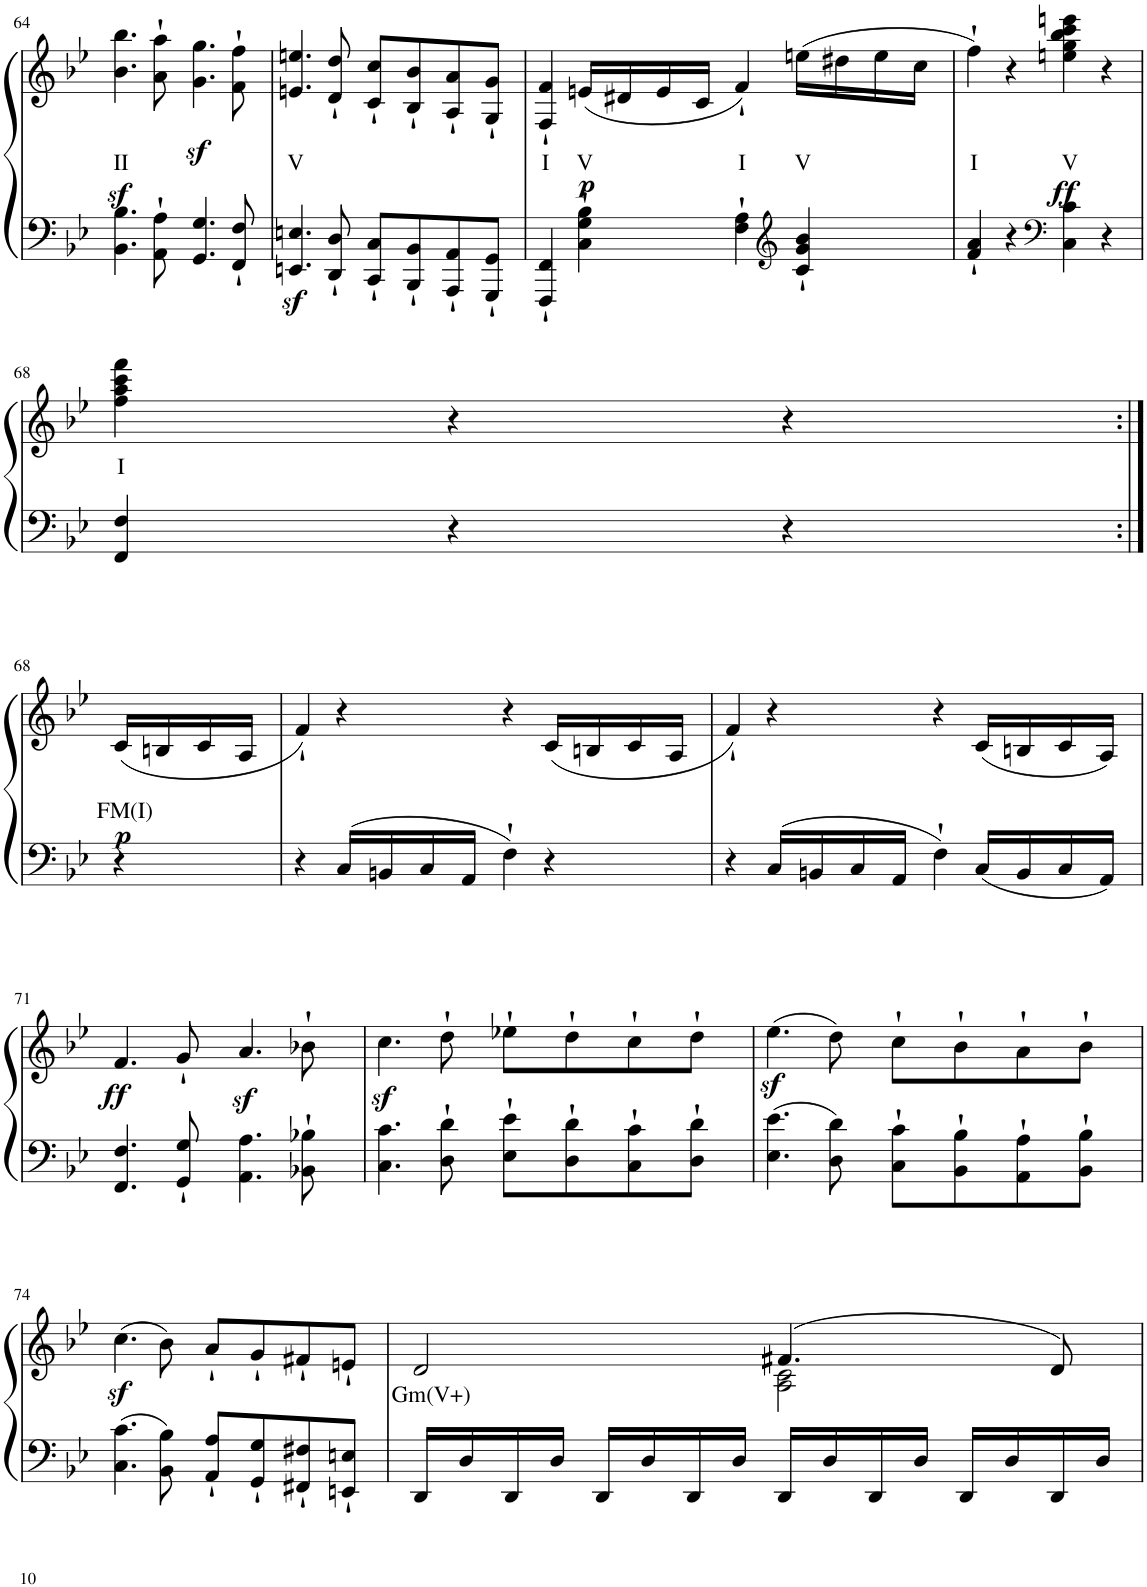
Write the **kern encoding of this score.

**kern	**kern	**text	**dynam
*part1	*part1	*part1	*part1
*staff2	*staff1	*staff1	*staff1/2
*I"Piano	*	*	*
*I'Pno	*	*	*
!!LO:PB:g=z
*clefF4	*clefG2	*	*
*k[b-e-]	*k[b-e-]	*	*
*M4/4	*M4/4	*	*
*met(c)	*met(c)	*	*
=64	=64	=64	=64
!	!	!LO:LY:b	!
4.BB-\ 4.B-\	4.b-\z< 4.bb-\z<	II	.
8AA\'` 8A\'`	8a\'` 8aa\'`	.	.
4.GG/ 4.G/	4.g\z< 4.gg\z<	.	.
8FF/'` 8F/'`	8f\'` 8ff\'`	.	.
=65	=65	=65	=65
!	!	!LO:LY:b	!
4.EEn/z< 4.En/z<	4.en/ 4.een/	V	.
8DD/'` 8D/'`	8d/'` 8dd/'`	.	.
8CC/'` 8C/'`L	8c/'` 8cc/'`L	.	.
8BBB-/'` 8BB-/'`	8B-/'` 8b-/'`	.	.
8AAA/'` 8AA/'`	8A/'` 8a/'`	.	.
8GGG/'` 8GG/'`J	8G/'` 8g/'`J	.	.
=66	=66	=66	=66
!	!	!LO:LY:b	!
4FFF/'` 4FF/'`	4F/'` 4f/'`	I	.
!	!	!LO:LY:b	!LO:DY:b
4C\'` 4G\'` 4B-\'`	(16en/LL	V	p
.	16d#X/	.	.
.	16e/	.	.
.	16c/JJ	.	.
!	!	!LO:LY:b	!
4F\'` 4A\'`	4f'`/)	I	.
*clefG2	*	*	*
!	!	!LO:LY:b	!
4c/'` 4g/'` 4b-/'`	(16een\LL	V	.
.	16dd#X\	.	.
.	16ee\	.	.
.	16cc\JJ	.	.
=67	=67	=67	=67
!	!	!LO:LY:b	!
4f/'` 4a/'`	4ff'`\)	I	.
4r	4r	.	.
*clefF4	*	*	*
!	!	!LO:LY:b	!LO:DY:b
4C\ 4c\	4een\ 4gg\ 4bb-\ 4ccc\ 4eeen\	V	ff
4r	4r	.	.
!!LO:LB:g=z
=68	=68	=68	=68
!	!	!LO:LY:b	!
4FF/ 4F/	4ff\ 4aa\ 4ccc\ 4fff\	I	.
4r	4r	.	.
4r	4r	.	.
!!LO:LB:g=z
=68:|!	=68:|!	=68:|!	=68:|!
!	!	!LO:LY:b	!LO:DY:b
4r	(16c/LL	FM(I)	p
.	16Bn/	.	.
.	16c/	.	.
.	16A/JJ	.	.
=69	=69	=69	=69
4r	4f'`/)	.	.
16C/LL	4r	.	.
16BBn/	.	.	.
16C/	.	.	.
16AA/JJ	.	.	.
4F'`\	4r	.	.
4r	(16c/LL	.	.
.	16Bn/	.	.
.	16c/	.	.
.	16A/JJ	.	.
=70	=70	=70	=70
4r	4f'`/)	.	.
16C/LL	4r	.	.
16BBn/	.	.	.
16C/	.	.	.
16AA/JJ	.	.	.
4F'`\	4r	.	.
16C/LL	(16c/LL	.	.
16BB/	16Bn/	.	.
16C/	16c/	.	.
16AA/JJ	16A/JJ)	.	.
!!LO:LB:g=z
=71	=71	=71	=71
!	!	!	!LO:DY:b
4.FF/ 4.F/	4.f/	.	ff
8GG/'` 8G/'`	8g'`/	.	.
4.AA\ 4.A\	4.az</	.	.
8BB-X\'` 8B-X\'`	8b-X'`\	.	.
=72	=72	=72	=72
4.C\ 4.c\	4.ccz<\	.	.
8D\'` 8d\'`	8dd'`\	.	.
8E-\'` 8e-\'`L	8ee-X'`\L	.	.
8D\'` 8d\'`	8dd'`\	.	.
8C\'` 8c\'`	8cc'`\	.	.
8D\'` 8d\'`J	8dd'`\J	.	.
=73	=73	=73	=73
4.E-\ 4.e-\	(4.ee-z<\	.	.
8D\ 8d\	8dd\)	.	.
8C\'` 8c\'`L	8cc'`\L	.	.
8BB-\'` 8B-\'`	8b-'`\	.	.
8AA\'` 8A\'`	8a'`\	.	.
8BB-\'` 8B-\'`J	8b-'`\J	.	.
!!LO:LB:g=z
=74	=74	=74	=74
4.C\ 4.c\	(4.ccz<\	.	.
8BB-\ 8B-\	8b-\)	.	.
8AA/'` 8A/'`L	8a'`/L	.	.
8GG/'` 8G/'`	8g'`/	.	.
8FF#X/'` 8F#X/'`	8f#X'`/	.	.
8EEn/'` 8En/'`J	8en'`/J	.	.
=75	=75	=75	=75
!	!	!LO:LY:b	!
*	*^	*	*
16DD/LL	2d/	2ryy	Gm(V+)	.
16D/	.	.	.	.
16DD/	.	.	.	.
16D/JJ	.	.	.	.
16DD/LL	.	.	.	.
16D/	.	.	.	.
16DD/	.	.	.	.
16D/JJ	.	.	.	.
16DD/LL	(4.f#X/	2A\ 2c\	.	.
16D/	.	.	.	.
16DD/	.	.	.	.
16D/JJ	.	.	.	.
16DD/LL	.	.	.	.
16D/	.	.	.	.
16DD/	8d/)	.	.	.
16D/JJ	.	.	.	.
*	*v	*v	*	*
=	=	=	=
*-	*-	*-	*-
